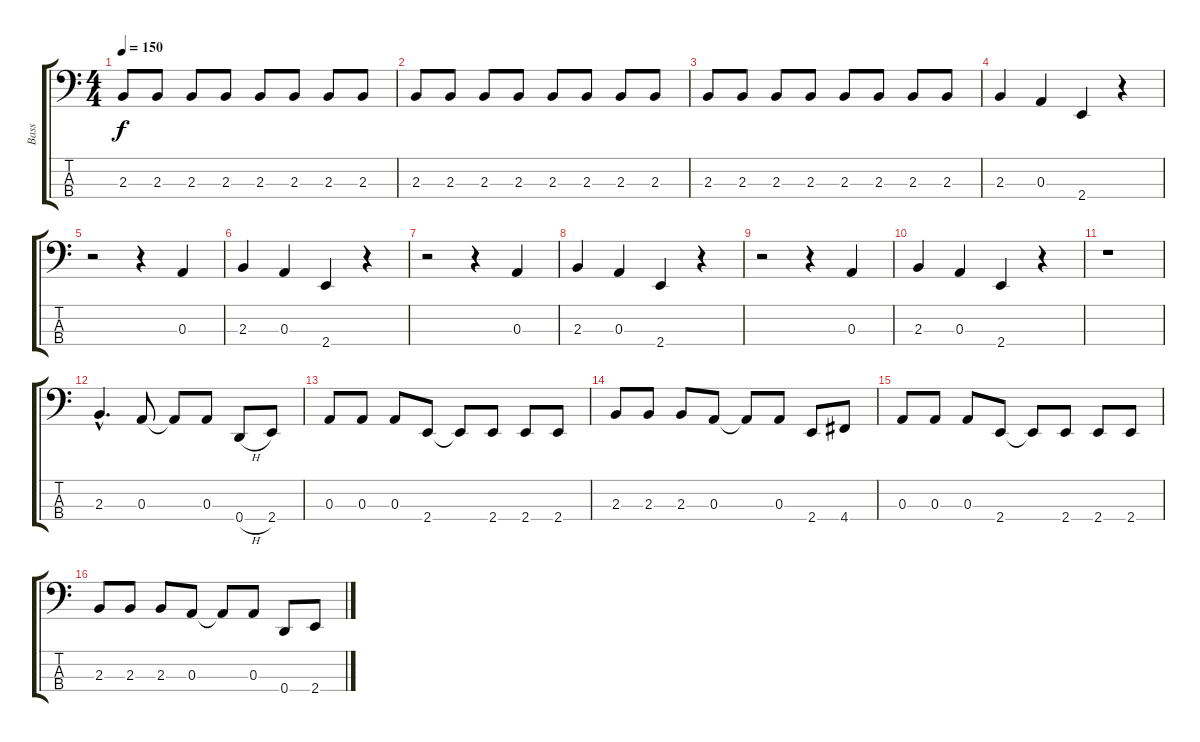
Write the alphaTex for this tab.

\track ("Bass" "Bass") {instrument electricbassfinger}
\staff {score tabs}
\tuning (G2 D2 A1 D1) {hide}
\ts (4 4)
\tempo 150
\clef f4
\ks c
2.3.8{dy f} 2.3.8 2.3.8 2.3.8 2.3.8 2.3.8 2.3.8 2.3.8 |
2.3.8 2.3.8 2.3.8 2.3.8 2.3.8 2.3.8 2.3.8 2.3.8 |
2.3.8 2.3.8 2.3.8 2.3.8 2.3.8 2.3.8 2.3.8 2.3.8 |
2.3.4 0.3.4 2.4.4 r.4 |
r.2 r.4 0.3.4 |
2.3.4 0.3.4 2.4.4 r.4 |
r.2 r.4 0.3.4 |
2.3.4 0.3.4 2.4.4 r.4 |
r.2 r.4 0.3.4 |
2.3.4 0.3.4 2.4.4 r.4 |
r.1 |
2.3{hac}.4{d} 0.3.8 0.3{t}.8 0.3.8 0.4{h}.8 2.4.8 |
0.3.8 0.3.8 0.3.8 2.4.8 2.4{t}.8 2.4.8 2.4.8 2.4.8 |
2.3.8 2.3.8 2.3.8 0.3.8 0.3{t}.8 0.3.8 2.4.8 4.4.8 |
0.3.8 0.3.8 0.3.8 2.4.8 2.4{t}.8 2.4.8 2.4.8 2.4.8 |
2.3.8 2.3.8 2.3.8 0.3.8 0.3{t}.8 0.3.8 0.4.8 2.4.8
